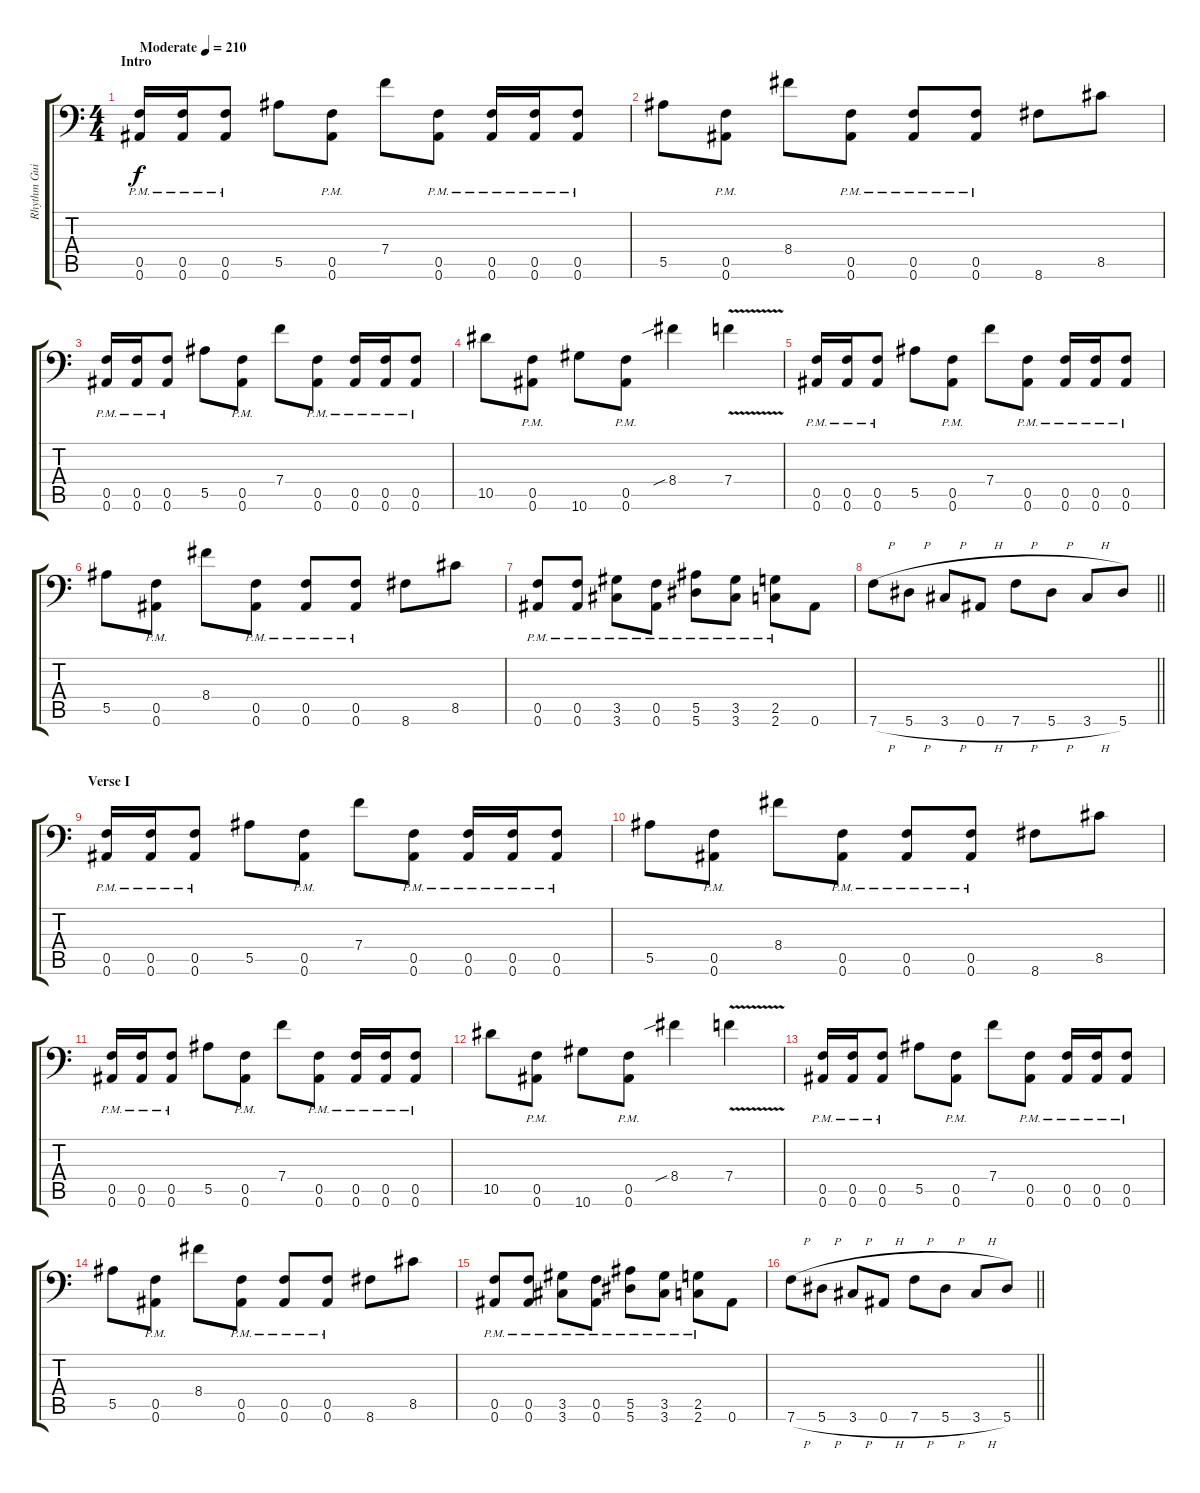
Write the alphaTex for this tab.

\track ("Rhythm Guitar I" "Rhythm Gui") {instrument distortionguitar}
\staff {score tabs}
\tuning (C4 G3 Eb3 Bb2 F2 Bb1) {hide}
\ts (4 4)
\section ("" "Intro")
\tempo (210 "Moderate")
\clef f4
\ks c
(0.5{pm} 0.6{pm}).16{dy f instrument distortionguitar} (0.5{pm} 0.6{pm}).16 (0.5{pm} 0.6{pm}).8 5.5.8 (0.5{pm} 0.6{pm}).8 7.4.8 (0.5{pm} 0.6{pm}).8 (0.5{pm} 0.6{pm}).16 (0.5{pm} 0.6{pm}).16 (0.5{pm} 0.6{pm}).8 |
5.5.8 (0.5{pm} 0.6{pm}).8 8.4.8 (0.5{pm} 0.6{pm}).8 (0.5{pm} 0.6{pm}).8 (0.5{pm} 0.6{pm}).8 8.6.8 8.5.8 |
(0.5{pm} 0.6{pm}).16 (0.5{pm} 0.6{pm}).16 (0.5{pm} 0.6{pm}).8 5.5.8 (0.5{pm} 0.6{pm}).8 7.4.8 (0.5{pm} 0.6{pm}).8 (0.5{pm} 0.6{pm}).16 (0.5{pm} 0.6{pm}).16 (0.5{pm} 0.6{pm}).8 |
10.5.8 (0.5{pm} 0.6{pm}).8 10.6.8 (0.5{pm} 0.6{pm}).8 8.4{sib}.4 7.4{v}.4 |
(0.5{pm} 0.6{pm}).16 (0.5{pm} 0.6{pm}).16 (0.5{pm} 0.6{pm}).8 5.5.8 (0.5{pm} 0.6{pm}).8 7.4.8 (0.5{pm} 0.6{pm}).8 (0.5{pm} 0.6{pm}).16 (0.5{pm} 0.6{pm}).16 (0.5{pm} 0.6{pm}).8 |
5.5.8 (0.5{pm} 0.6{pm}).8 8.4.8 (0.5{pm} 0.6{pm}).8 (0.5{pm} 0.6{pm}).8 (0.5{pm} 0.6{pm}).8 8.6.8 8.5.8 |
(0.5{pm} 0.6{pm}).8 (0.5{pm} 0.6{pm}).8 (3.5{pm} 3.6{pm}).8 (0.5{pm} 0.6{pm}).8 (5.5{pm} 5.6{pm}).8 (3.5{pm} 3.6{pm}).8 (2.5{pm} 2.6{pm}).8 0.6.8 |
\barLineRight lightlight
7.6{h}.8 5.6{h}.8 3.6{h}.8 0.6{h}.8 7.6{h}.8 5.6{h}.8 3.6{h}.8 5.6.8 |
\section ("" "Verse I")
(0.5{pm} 0.6{pm}).16 (0.5{pm} 0.6{pm}).16 (0.5{pm} 0.6{pm}).8 5.5.8 (0.5{pm} 0.6{pm}).8 7.4.8 (0.5{pm} 0.6{pm}).8 (0.5{pm} 0.6{pm}).16 (0.5{pm} 0.6{pm}).16 (0.5{pm} 0.6{pm}).8 |
5.5.8 (0.5{pm} 0.6{pm}).8 8.4.8 (0.5{pm} 0.6{pm}).8 (0.5{pm} 0.6{pm}).8 (0.5{pm} 0.6{pm}).8 8.6.8 8.5.8 |
(0.5{pm} 0.6{pm}).16 (0.5{pm} 0.6{pm}).16 (0.5{pm} 0.6{pm}).8 5.5.8 (0.5{pm} 0.6{pm}).8 7.4.8 (0.5{pm} 0.6{pm}).8 (0.5{pm} 0.6{pm}).16 (0.5{pm} 0.6{pm}).16 (0.5{pm} 0.6{pm}).8 |
10.5.8 (0.5{pm} 0.6{pm}).8 10.6.8 (0.5{pm} 0.6{pm}).8 8.4{sib}.4 7.4{v}.4 |
(0.5{pm} 0.6{pm}).16 (0.5{pm} 0.6{pm}).16 (0.5{pm} 0.6{pm}).8 5.5.8 (0.5{pm} 0.6{pm}).8 7.4.8 (0.5{pm} 0.6{pm}).8 (0.5{pm} 0.6{pm}).16 (0.5{pm} 0.6{pm}).16 (0.5{pm} 0.6{pm}).8 |
5.5.8 (0.5{pm} 0.6{pm}).8 8.4.8 (0.5{pm} 0.6{pm}).8 (0.5{pm} 0.6{pm}).8 (0.5{pm} 0.6{pm}).8 8.6.8 8.5.8 |
(0.5{pm} 0.6{pm}).8 (0.5{pm} 0.6{pm}).8 (3.5{pm} 3.6{pm}).8 (0.5{pm} 0.6{pm}).8 (5.5{pm} 5.6{pm}).8 (3.5{pm} 3.6{pm}).8 (2.5{pm} 2.6{pm}).8 0.6.8 |
\barLineRight lightlight
7.6{h}.8 5.6{h}.8 3.6{h}.8 0.6{h}.8 7.6{h}.8 5.6{h}.8 3.6{h}.8 5.6.8
